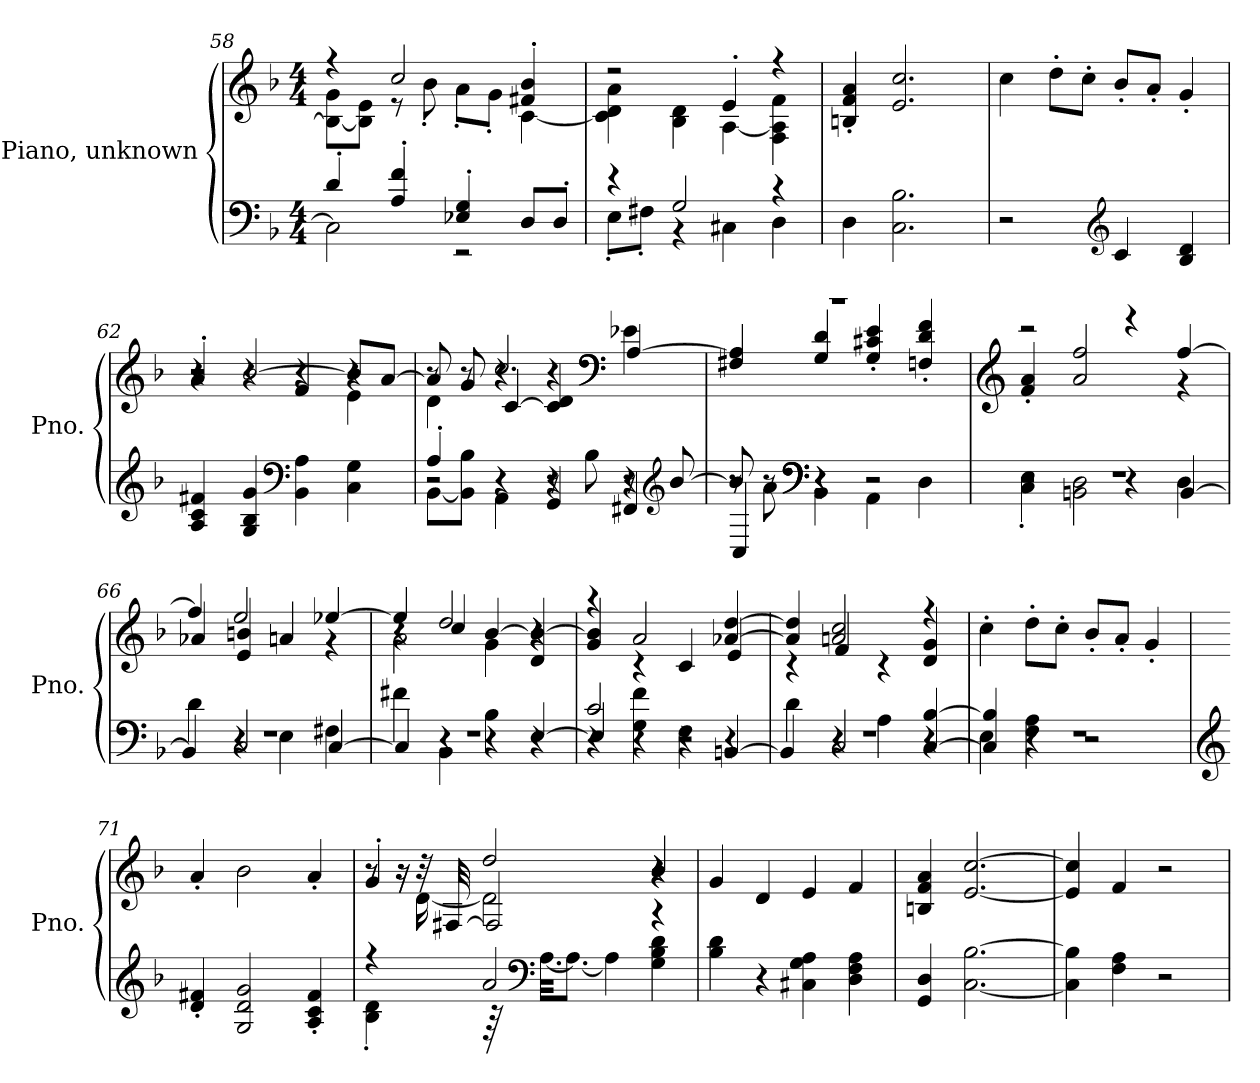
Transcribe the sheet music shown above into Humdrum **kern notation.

**kern	**kern
*part1	*part1
*staff2	*staff1
*I"Piano, unknown	*
*I'Pno.	*
*clefF4	*clefG2
*k[b-]	*k[b-]
*M4/4	*M4/4
=58	=58
*^	*^
4d'/	2C\]	4r	8B-\_ 8g\L
.	.	.	8B-\] 8e\J
4A/' 4f/'	.	2cc/	8r
.	.	.	8b-'\
4E-X/' 4G/'	2r	.	8a'\L
.	.	.	8g'\J
8D/L	.	4f#X/' 4b-/'	[4c\
8D'/J	.	.	.
!!LO:LB:g=z	!!
=59	=59	=59	=59
4r	8E'\L	2r	4c\] 4d\ 4a\
.	8F#X'\J	.	.
2G/	4r	.	4B-\ 4d\
.	4C#X\	4e'/	[4A\
4r	4D\	4r	4F\ 4A\] 4f\
*v	*v	*	*
*	*v	*v
=60	=60
4D\	4Bn/' 4f/' 4a/'
2.C\ 2.B-\	2.e/ 2.cc/
=61	=61
2r	4cc\
.	8dd'\L
.	8cc'\J
*clefG2	*
4c/	8b-'/L
.	8a'/J
4B-/ 4d/	4g'/
=62	=62
*	*^
*	*	*^
4A/ 4c/ 4f#X/	4r	2r	4a'/
4G/ 4B-/ 4g/	[2b-/	.	4r
*clefF4	*	*	*
4BB-\ 4A\	.	4r	4f/
4C\ 4G\	8b-/L]	4e\	4r
.	[8a/J	.	.
=63	=63	=63	=63
*^	*	*	*
*	*^	*	*	*
2r	[8BB-\L	4A'/	8a/]	4d\	8r
.	8BB-\] 8B-\J	.	8r	.	8g/
.	4AA\	4r	2.cc/	4r	[4c/
4r	8r	4GG/	.	4r	4c/] 4d/
.	8B-\	.	.	.	.
*	*	*	*clefF4	*	*
8r	4r	4FF#X/	.	4e-X\	[4A/
*clefG2	*	*	*	*	*
[8b-/	.	.	.	.	.
*	*	*	*	*v	*v
!!LO:LB:g=z
=64	=64	=64	=64	=64
8b-/]	8r	4C/	1r	4F#X/ 4A/]
8r	8a\	.	.	.
*clefF4	*	*	*	*
4r	4BB-\	4r	.	4G/ 4d/
2r	4AA\	2r	.	4G/' 4c#X/' 4e/'
.	4D\	.	.	4Fn/' 4d/' 4f/'
=65	=65	=65	=65	=65
*	*	*	*clefG2	*
1r	4C\' 4E\'	2r	2r	4f/' 4a/'
.	2BBn\ 2D\	.	.	2a/ 2ff/
.	.	4r	4r	.
.	4D\	[4BB/	[4ff/	4r
=66	=66	=66	=66	=66
1r	4d\	4BB/]	4ff/]	4a-X/
.	4r	2C/	2ee/	4e/ 4bn/
.	4E\	.	.	4an/
.	4F#X\	[4C/	[4ee-X/	4r
=67	=67	=67	=67	=67
*	*	*	*	*^
1r	4f#X\	4C/]	4ee-/]	2a\	4r
.	4BB-\	4r	2dd/	.	4cc/
.	4B-\	4r	.	4g\	[4b-/
.	4r	[4E/	4r	4r	4d/ 4b-/_
*	*	*	*	*v	*v
=68	=68	=68	=68	=68
2c/	4r	4E/]	4r	4g/ 4b-/]
.	4G\ 4f\	4r	2a/	4r
2r	4F\	4r	.	4c/
.	4r	[4BBn/	[4a-X/ [4dd/	4e/
=69	=69	=69	=69	=69
1r	4d\	4BB/]	4a-/] 4dd/]	4r
.	4r	2C/	2an/ 2cc/	4f/
.	4A\	.	.	4r
.	4r	[4C/ [4B-/	4r	4d/ 4g/
*	*	*	*v	*v
!!LO:PB:g=z
=70	=70	=70	=70
1r	4E\	4C/] 4B-/]	4cc'\
.	4F\ 4A\	4r	8dd'\L
.	.	.	8cc'\J
.	2r	2r	8b-'/L
.	.	.	8a'/J
.	.	.	4g'/
*v	*v	*v	*
=71	=71
*clefG2	*
4d/' 4f#X/'	4a'/
2G/ 2d/ 2g/	2b-\
4A/' 4c/' 4f#/'	4a'/
=72	=72
*^	*^
*	*	*	*^
4r	4B-\' 4d\'	4g'/	8r	8r
.	.	.	16r	16r
.	.	.	[16d\	32r
.	.	.	.	[32F#X/
2a/	64r	2dd/	2d\]	2F#/]
*clefF4	*	*	*	*
.	[32.A\KKL	.	.	.
.	8.A\J_	.	.	.
.	4A\]	.	.	.
4r	4G\ 4B-\ 4d\	4b-/	4r	4r
*v	*v	*	*	*
*	*v	*v	*v
=73	=73
4B-\ 4d\	4g/
4r	4d/
4C#X\ 4G\ 4A\	4e/
4D\ 4F\ 4A\	4f/
=74	=74
4GG/ 4D/	4Bn/ 4f/ 4a/
[2.C\ [2.B-\	[2.e/ [2.cc/
=75	=75
4C\] 4B-\]	4e/] 4cc/]
4F\ 4A\	4f/
2r	2r
=	=
*-	*-
